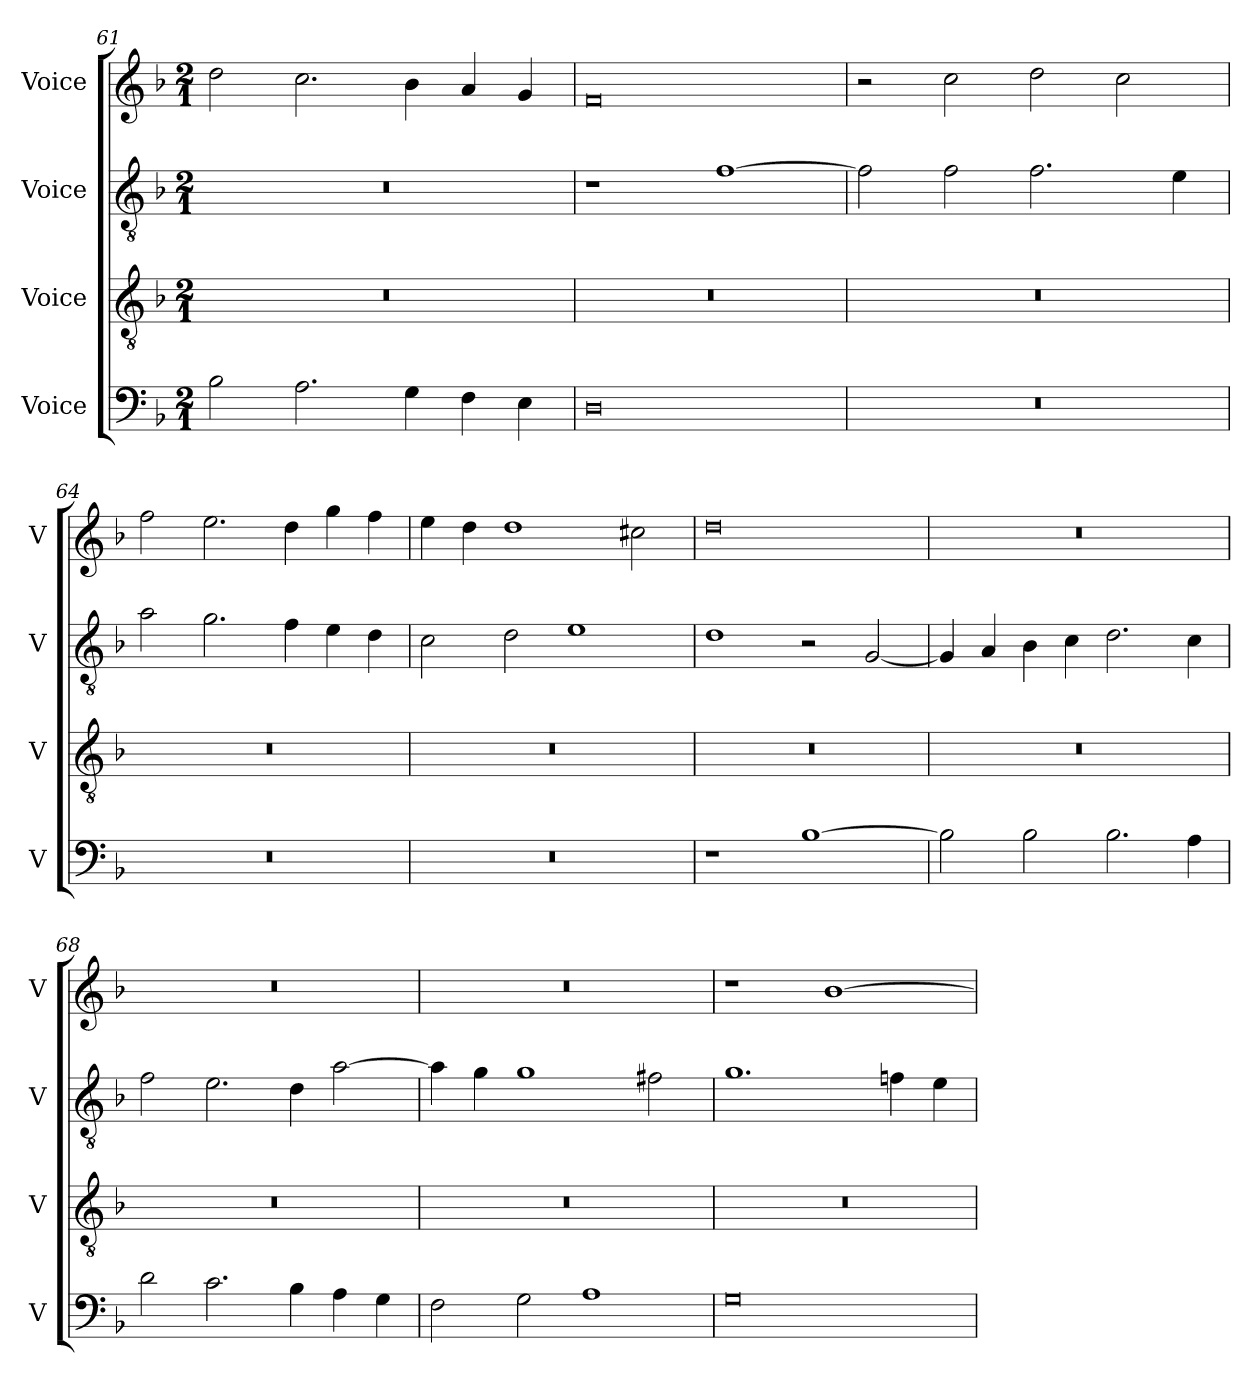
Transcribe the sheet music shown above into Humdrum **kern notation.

**kern	**kern	**kern	**kern
*part4	*part3	*part2	*part1
*staff4	*staff3	*staff2	*staff1
*I"Voice	*I"Voice	*I"Voice	*I"Voice
*I'V	*I'V	*I'V	*I'V
*clefF4	*clefGv2	*clefGv2	*clefG2
*k[b-]	*k[b-]	*k[b-]	*k[b-]
*M2/1	*M2/1	*M2/1	*M2/1
=61	=61	=61	=61
2B-\	0r	0r	2dd\
2.A\	.	.	2.cc\
4G\	.	.	4b-\
4F\	.	.	4a/
4E\	.	.	4g/
=62	=62	=62	=62
0D	0r	1r	0f
.	.	[1f	.
!!LO:LB:g=z
=63	=63	=63	=63
0r	0r	2f\]	2r
.	.	2f\	2cc\
.	.	2.f\	2dd\
.	.	.	2cc\
.	.	4e\	.
=64	=64	=64	=64
0r	0r	2a\	2ff\
.	.	2.g\	2.ee\
.	.	4f\	4dd\
.	.	4e\	4gg\
.	.	4d\	4ff\
=65	=65	=65	=65
0r	0r	2c\	4ee\
.	.	.	4dd\
.	.	2d\	1dd
.	.	1e	.
.	.	.	2cc#X\
=66	=66	=66	=66
1r	0r	1d	0dd
[1B-	.	2r	.
.	.	[2G/	.
!!LO:PB:g=z
=67	=67	=67	=67
2B-\]	0r	4G/]	0r
.	.	4A/	.
2B-\	.	4B-\	.
.	.	4c\	.
2.B-\	.	2.d\	.
4A\	.	4c\	.
=68	=68	=68	=68
2d\	0r	2f\	0r
2.c\	.	2.e\	.
4B-\	.	4d\	.
4A\	.	[2a\	.
4G\	.	.	.
=69	=69	=69	=69
2F\	0r	4a\]	0r
.	.	4g\	.
2G\	.	1g	.
1A	.	.	.
.	.	2f#X\	.
=70	=70	=70	=70
0G	0r	1.g	1r
.	.	.	[1b-
.	.	4fn\	.
.	.	4e\	.
=	=	=	=
*-	*-	*-	*-
